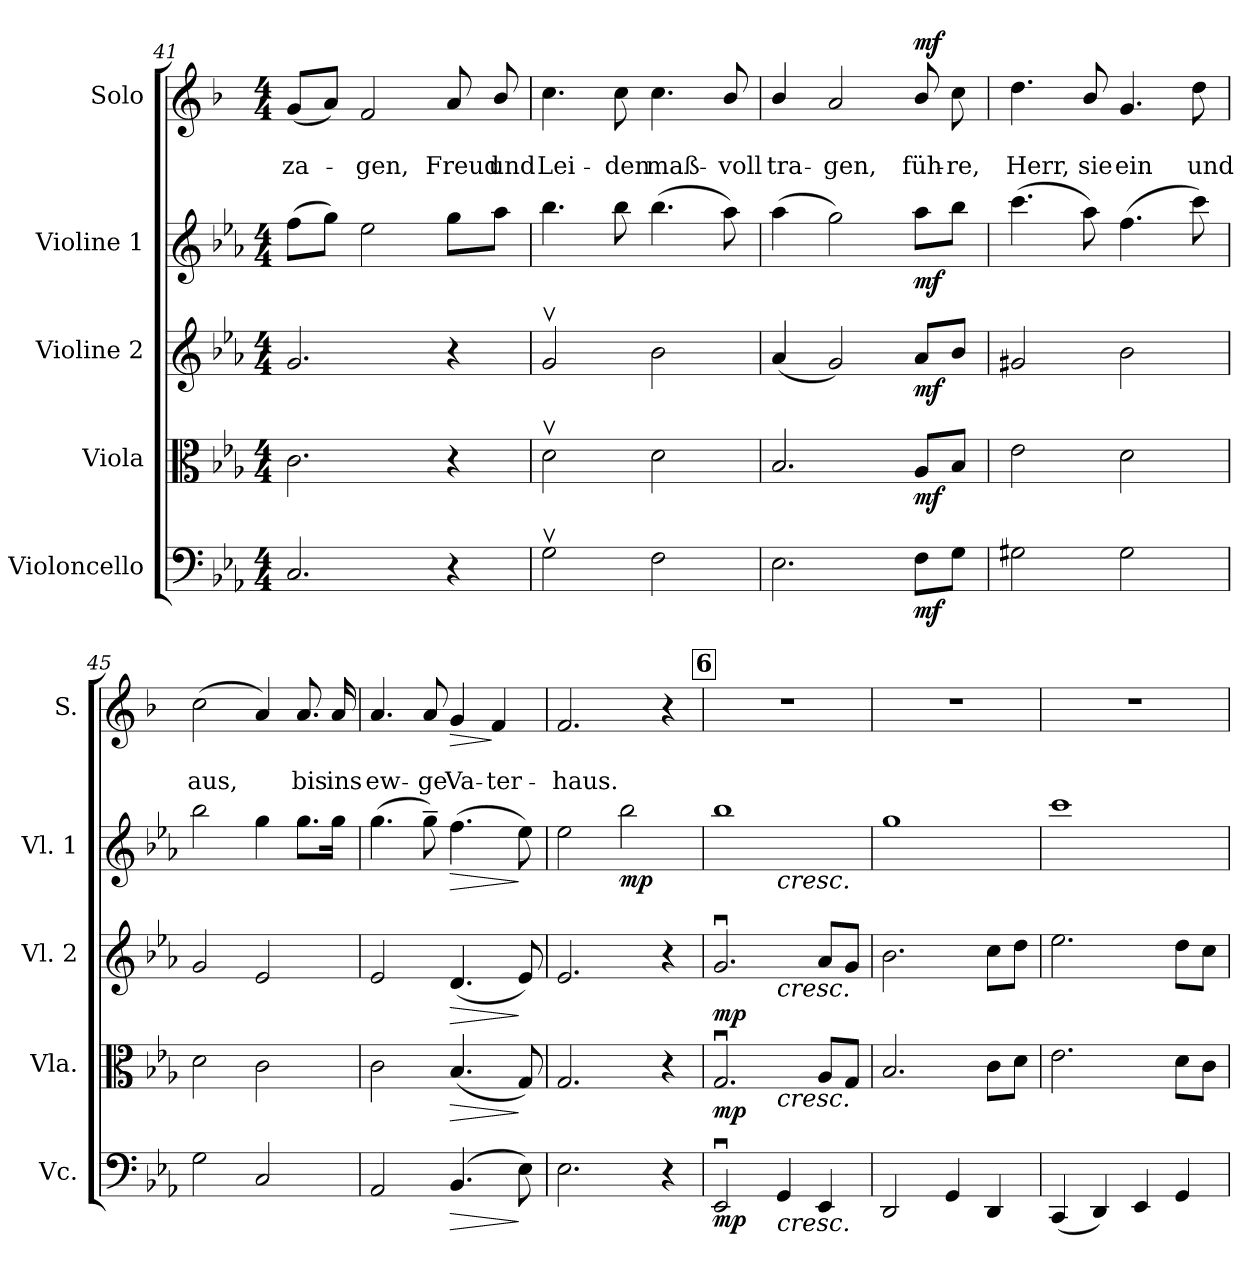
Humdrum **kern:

**kern	**dynam	**kern	**dynam	**kern	**dynam	**kern	**dynam	**kern	**text	**text	**dynam
*part5	*part5	*part4	*part4	*part3	*part3	*part2	*part2	*part1	*part1	*part1	*part1
*staff5	*staff5	*staff4	*staff4	*staff3	*staff3	*staff2	*staff2	*staff1	*staff1	*staff1	*staff1
*I"Violoncello	*	*I"Viola	*	*I"Violine 2	*	*I"Violine 1	*	*I"Solo	*	*	*
*I'Vc.	*	*I'Vla.	*	*I'Vl. 2	*	*I'Vl. 1	*	*I'S.	*	*	*
!!LO:PB:g=z
*clefF4	*	*clefC3	*	*clefG2	*	*clefG2	*	*clefG2	*	*	*
*	*	*	*	*	*	*	*	*ITrd1c2	*	*	*
*k[b-e-a-]	*	*k[b-e-a-]	*	*k[b-e-a-]	*	*k[b-e-a-]	*	*k[b-e-a-]	*	*	*
*E-:	*	*E-:	*	*E-:	*	*E-:	*	*E-:	*	*	*
*M4/4	*	*M4/4	*	*M4/4	*	*M4/4	*	*M4/4	*	*	*
=41	=41	=41	=41	=41	=41	=41	=41	=41	=41	=41	=41
!	!	!	!	!	!	!	!	!	!	!LO:LY:b	!
2.C/	.	2.c\	.	2.g/	.	(>8ff\L	.	(<8f/L	.	-za-	.
.	.	.	.	.	.	8gg\J)	.	8g/J)	.	.	.
!	!	!	!	!	!	!	!	!	!	!LO:LY:b	!
.	.	.	.	.	.	2ee-\	.	2e-/	.	-gen,	.
!	!	!	!	!	!	!	!	!	!	!LO:LY:b	!
4r	.	4r	.	4r	.	8gg\L	.	8g/	.	Freud	.
!	!	!	!	!	!	!	!	!	!	!LO:LY:b	!
.	.	.	.	.	.	8aa-\J	.	8a-/	.	und	.
=42	=42	=42	=42	=42	=42	=42	=42	=42	=42	=42	=42
!	!	!	!	!	!	!	!	!	!	!LO:LY:b	!
2Gv>\	.	2dv>\	.	2gv>/	.	4.bb-\	.	4.b-\	.	Lei-	.
!	!	!	!	!	!	!	!	!	!	!LO:LY:b	!
.	.	.	.	.	.	8bb-\	.	8b-\	.	-den	.
!	!	!	!	!	!	!	!	!	!	!LO:LY:b	!
2F\	.	2d\	.	2b-\	.	(>4.bb-\	.	4.b-\	.	maß-	.
!	!	!	!	!	!	!	!	!	!	!LO:LY:b	!
.	.	.	.	.	.	8aa-\)	.	8a-/	.	-voll	.
=43	=43	=43	=43	=43	=43	=43	=43	=43	=43	=43	=43
!	!	!	!	!	!	!	!	!	!	!LO:LY:b	!
2.E-\	.	2.B-/	.	(<4a-/	.	(>4aa-\	.	4a-/	.	tra-	.
!	!	!	!	!	!	!	!	!	!	!LO:LY:b	!
.	.	.	.	2g/)	.	2gg\)	.	2g/	.	-gen,	.
!	!LO:DY:b	!	!LO:DY:b	!	!LO:DY:b	!	!LO:DY:b	!	!	!LO:LY:b	!LO:DY:a
8F\L	mf	8A-/L	mf	8a-/L	mf	8aa-\L	mf	8a-/	.	füh-	mf
!	!	!	!	!	!	!	!	!	!	!LO:LY:b	!
8G\J	.	8B-/J	.	8b-/J	.	8bb-\J	.	8b-\	.	-re,	.
=44	=44	=44	=44	=44	=44	=44	=44	=44	=44	=44	=44
!	!	!	!	!	!	!	!	!	!	!LO:LY:b	!
2G#X\	.	2e-\	.	2g#X/	.	(>4.ccc\	.	4.cc\	.	Herr,	.
!	!	!	!	!	!	!	!	!	!	!LO:LY:b	!
.	.	.	.	.	.	8aa-\)	.	8a-/	.	sie	.
!	!	!	!	!	!	!	!	!	!	!LO:LY:b	!
2G#\	.	2d\	.	2b-\	.	(>4.ff\	.	4.f/	.	ein	.
!	!	!	!	!	!	!	!	!	!	!LO:LY:b	!
.	.	.	.	.	.	8ccc\)	.	8cc\	.	und	.
!!LO:LB:g=z
=45	=45	=45	=45	=45	=45	=45	=45	=45	=45	=45	=45
!	!	!	!	!	!	!	!	!	!	!LO:LY:b	!
2G\	.	2d\	.	2g/	.	2bb-\	.	(>2b-\	.	aus,	.
2C/	.	2c\	.	2e-/	.	4gg\	.	4g/)	.	.	.
!	!	!	!	!	!	!	!	!	!	!LO:LY:b	!
.	.	.	.	.	.	8.gg\L	.	8.g/	.	bis	.
!	!	!	!	!	!	!	!	!	!	!LO:LY:b	!
.	.	.	.	.	.	16gg\Jk	.	16g/	.	ins	.
=46	=46	=46	=46	=46	=46	=46	=46	=46	=46	=46	=46
!	!	!	!	!	!	!	!	!	!	!LO:LY:b	!
2AA-/	.	2c\	.	2e-/	.	(>4.gg\	.	4.g/	.	ew-	.
!	!	!	!	!	!	!	!	!	!	!LO:LY:b	!
.	.	.	.	.	.	8gg~>\)	.	8g/	.	-ge	.
!	!LO:HP:b	!	!LO:HP:b	!	!LO:HP:b	!	!LO:HP:b	!	!	!LO:LY:b	!LO:HP:b
(4.BB-/	>	(<4.B-/	>	(<4.d/	>	(>4.ff\	>	4f/	.	Va-	>
!	!	!	!	!	!	!	!	!	!	!LO:LY:b	!
.	.	.	.	.	.	.	.	4e-/	.	-ter-	]
8E-\)	]	8G/)	]	8e-/)	]	8ee-\)	]	.	.	.	.
=47	=47	=47	=47	=47	=47	=47	=47	=47	=47	=47	=47
!	!	!	!	!	!	!	!	!	!	!LO:LY:b	!
2.E-\	.	2.G/	.	2.e-/	.	2ee-\	.	2.e-/	.	-haus.	.
!	!	!	!	!	!	!	!LO:DY:b	!	!	!	!
.	.	.	.	.	.	2bb-\	mp	.	.	.	.
4r	.	4r	.	4r	.	.	.	4r	.	.	.
!!LO:REH:place=s1:a:B:fs=10.5:t=6
=48	=48	=48	=48	=48	=48	=48	=48	=48	=48	=48	=48
!	!LO:DY:b	!	!LO:DY:b	!	!LO:DY:b	!	!	!	!	!	!
*	*	*^	*	*^	*	*^	*	*	*	*	*
2EE-u>/	mp	2.Gu>/	2ryy	mp	2.gu>/	2ryy	mp	1bb-	2ryy	.	1r	.	.	.
!	!	!	!	!	!	!	!	!	!LO:TX:b:i:t=cresc.	!	!	!	!	!
!	!	!	!	!	!	!LO:TX:b:i:t=cresc.	!	!	!	!	!	!	!	!
!	!	!	!LO:TX:b:i:t=cresc.	!	!	!	!	!	!	!	!	!	!	!
!LO:TX:b:i:t=cresc.	!	!	!	!	!	!	!	!	!	!	!	!	!	!
4GG/	.	.	2ryy	.	.	2ryy	.	.	2ryy	.	.	.	.	.
4EE-/	.	8A-/L	.	.	8a-/L	.	.	.	.	.	.	.	.	.
.	.	8G/J	.	.	8g/J	.	.	.	.	.	.	.	.	.
*	*	*v	*v	*	*	*	*	*v	*v	*	*	*	*	*
*	*	*	*	*v	*v	*	*	*	*	*	*	*
!!LO:PB:g=z
=49	=49	=49	=49	=49	=49	=49	=49	=49	=49	=49	=49
2DD/	.	2.B-/	.	2.b-\	.	1gg	.	1r	.	.	.
4GG/	.	.	.	.	.	.	.	.	.	.	.
4DD/	.	8c\L	.	8cc\L	.	.	.	.	.	.	.
.	.	8d\J	.	8dd\J	.	.	.	.	.	.	.
=50	=50	=50	=50	=50	=50	=50	=50	=50	=50	=50	=50
(<4CC/	.	2.e-\	.	2.ee-\	.	1ccc	.	1r	.	.	.
4DD/)	.	.	.	.	.	.	.	.	.	.	.
4EE-/	.	.	.	.	.	.	.	.	.	.	.
4GG/	.	8d\L	.	8dd\L	.	.	.	.	.	.	.
.	.	8c\J	.	8cc\J	.	.	.	.	.	.	.
=	=	=	=	=	=	=	=	=	=	=	=
*-	*-	*-	*-	*-	*-	*-	*-	*-	*-	*-	*-
